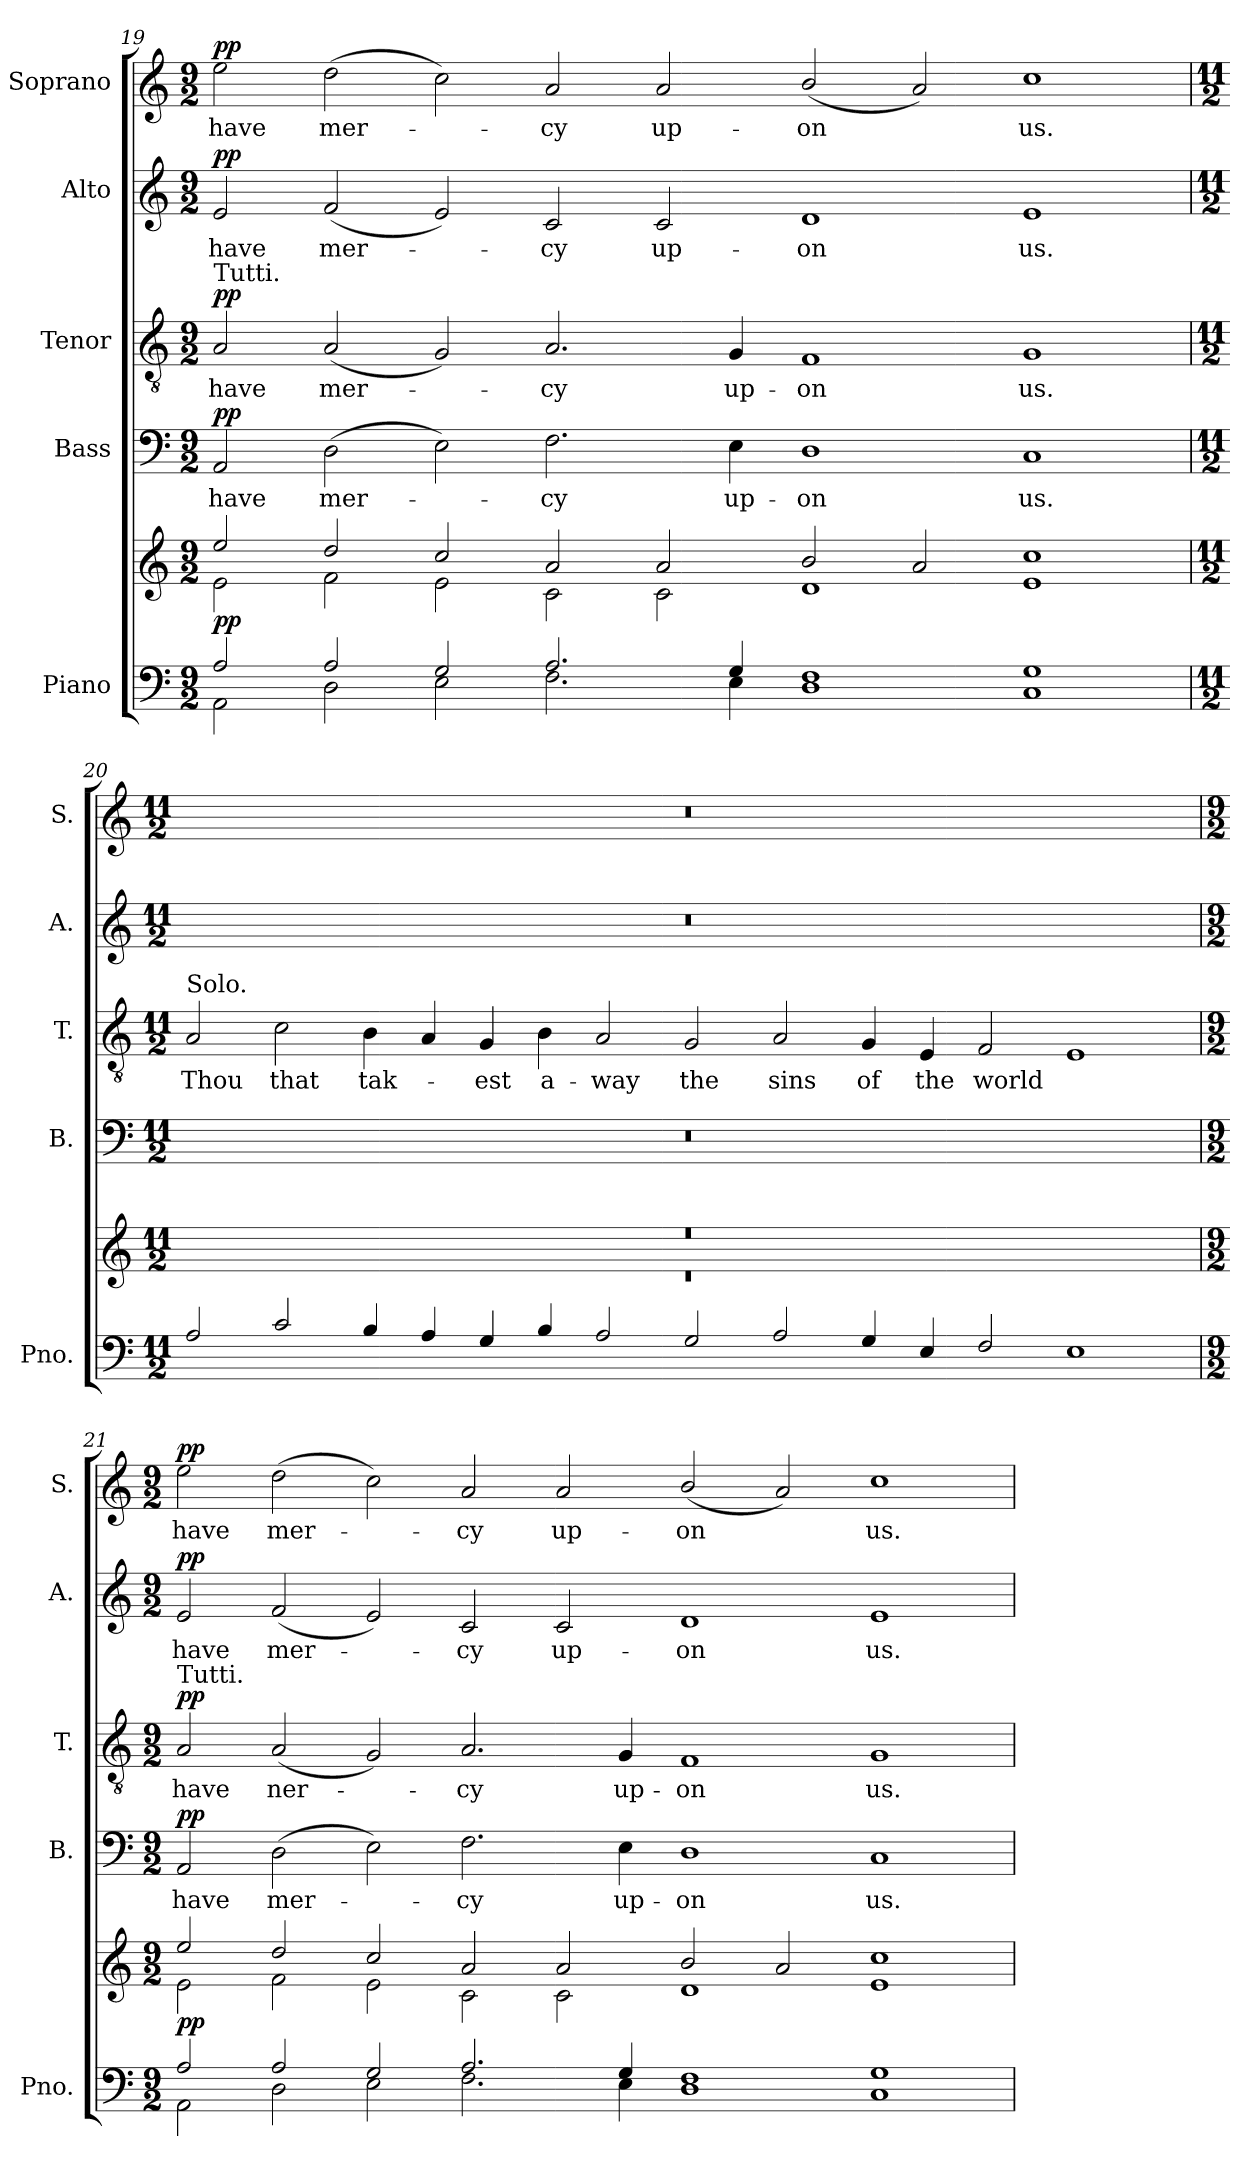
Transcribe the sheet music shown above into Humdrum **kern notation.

**kern	**kern	**dynam	**kern	**text	**dynam	**kern	**text	**dynam	**kern	**text	**dynam	**kern	**text	**dynam
*part5	*part5	*part5	*part4	*part4	*part4	*part3	*part3	*part3	*part2	*part2	*part2	*part1	*part1	*part1
*staff6	*staff5	*staff5/6	*staff4	*staff4	*staff4	*staff3	*staff3	*staff3	*staff2	*staff2	*staff2	*staff1	*staff1	*staff1
*I"Piano	*	*	*I"Bass	*	*	*I"Tenor	*	*	*I"Alto	*	*	*I"Soprano	*	*
*I'Pno.	*	*	*I'B.	*	*	*I'T.	*	*	*I'A.	*	*	*I'S.	*	*
*clefF4	*clefG2	*	*clefF4	*	*	*clefGv2	*	*	*clefG2	*	*	*clefG2	*	*
*k[]	*k[]	*	*k[]	*	*	*k[]	*	*	*k[]	*	*	*k[]	*	*
*C:	*C:	*	*C:	*	*	*C:	*	*	*C:	*	*	*C:	*	*
*M9/2	*M9/2	*	*M9/2	*	*	*M9/2	*	*	*M9/2	*	*	*M9/2	*	*
=19	=19	=19	=19	=19	=19	=19	=19	=19	=19	=19	=19	=19	=19	=19
*^	*^	*	*	*	*	*	*	*	*	*	*	*	*	*
!	!	!	!	!	!	!	!	!LO:TX:a:t=Tutti.	!	!	!	!	!	!	!	!
!	!	!	!	!LO:DY:a=2	!	!	!LO:DY:a	!	!	!LO:DY:a	!	!	!LO:DY:a	!	!	!LO:DY:a
2A/	2AA\	2ee/	2e\	pp	2AA/	have	pp	2A/	have	pp	2e/	have	pp	2ee\	have	pp
2A/	2D\	2dd/	2f\	.	(2D\	mer-	.	(2A/	mer-	.	(2f/	mer-	.	(2dd\	mer-	.
2G/	2E\	2cc/	2e\	.	2E\)	.	.	2G/)	.	.	2e/)	.	.	2cc\)	.	.
2.A/	2.F\	2a/	2c\	.	2.F\	cy	.	2.A/	cy	.	2c/	cy	.	2a/	cy	.
.	.	2a/	2c\	.	.	.	.	.	.	.	2c/	up-	.	2a/	up-	.
4G/	4E\	.	.	.	4E\	up-	.	4G/	up-	.	.	.	.	.	.	.
1F	1D	2b/	1d	.	1D	on	.	1F	on	.	1d	on	.	(2b/	on	.
.	.	2a/	.	.	.	.	.	.	.	.	.	.	.	2a/)	.	.
1G	1C	1cc	1e	.	1C	us.	.	1G	us.	.	1e	us.	.	1cc	us.	.
!!LO:LB:g=z
=20	=20	=20	=20	=20	=20	=20	=20	=20	=20	=20	=20	=20	=20	=20	=20	=20
*M11/2	*	*M11/2	*	*	*M11/2	*	*	*M11/2	*	*	*M11/2	*	*	*M11/2	*	*
!	!	!	!	!	!	!	!	!LO:TX:a:t=Solo.	!	!	!	!	!	!	!	!
2A/	00ryy	2%11r	2%11r	.	2%11r	.	.	2A/	Thou	.	2%11r	.	.	2%11r	.	.
2c/	.	.	.	.	.	.	.	2c\	that	.	.	.	.	.	.	.
4B/	.	.	.	.	.	.	.	4B\	tak-	.	.	.	.	.	.	.
4A/	.	.	.	.	.	.	.	4A/	.	.	.	.	.	.	.	.
4G/	.	.	.	.	.	.	.	4G/	est	.	.	.	.	.	.	.
4B/	.	.	.	.	.	.	.	4B\	a-	.	.	.	.	.	.	.
2A/	.	.	.	.	.	.	.	2A/	way	.	.	.	.	.	.	.
2G/	.	.	.	.	.	.	.	2G/	the	.	.	.	.	.	.	.
2A/	.	.	.	.	.	.	.	2A/	sins	.	.	.	.	.	.	.
4G/	.	.	.	.	.	.	.	4G/	of	.	.	.	.	.	.	.
4E/	.	.	.	.	.	.	.	4E/	the	.	.	.	.	.	.	.
2F/	1.ryy	.	.	.	.	.	.	2F/	world	.	.	.	.	.	.	.
1E	.	.	.	.	.	.	.	1E	.	.	.	.	.	.	.	.
=21	=21	=21	=21	=21	=21	=21	=21	=21	=21	=21	=21	=21	=21	=21	=21	=21
*M9/2	*	*M9/2	*	*	*M9/2	*	*	*M9/2	*	*	*M9/2	*	*	*M9/2	*	*
!	!	!	!	!	!	!	!	!LO:TX:a:t=Tutti.	!	!	!	!	!	!	!	!
!	!	!	!	!LO:DY:a=2	!	!	!LO:DY:a	!	!	!LO:DY:a	!	!	!LO:DY:a	!	!	!LO:DY:a
2A/	2AA\	2ee/	2e\	pp	2AA/	have	pp	2A/	have	pp	2e/	have	pp	2ee\	have	pp
2A/	2D\	2dd/	2f\	.	(2D\	mer-	.	(2A/	ner-	.	(2f/	mer-	.	(2dd\	mer-	.
2G/	2E\	2cc/	2e\	.	2E\)	.	.	2G/)	.	.	2e/)	.	.	2cc\)	.	.
2.A/	2.F\	2a/	2c\	.	2.F\	cy	.	2.A/	cy	.	2c/	cy	.	2a/	cy	.
.	.	2a/	2c\	.	.	.	.	.	.	.	2c/	up-	.	2a/	up-	.
4G/	4E\	.	.	.	4E\	up-	.	4G/	up-	.	.	.	.	.	.	.
1F	1D	2b/	1d	.	1D	on	.	1F	on	.	1d	on	.	(2b/	on	.
.	.	2a/	.	.	.	.	.	.	.	.	.	.	.	2a/)	.	.
1G	1C	1cc	1e	.	1C	us.	.	1G	us.	.	1e	us.	.	1cc	us.	.
*v	*v	*	*	*	*	*	*	*	*	*	*	*	*	*	*	*
*	*v	*v	*	*	*	*	*	*	*	*	*	*	*	*	*
=	=	=	=	=	=	=	=	=	=	=	=	=	=	=
*-	*-	*-	*-	*-	*-	*-	*-	*-	*-	*-	*-	*-	*-	*-
